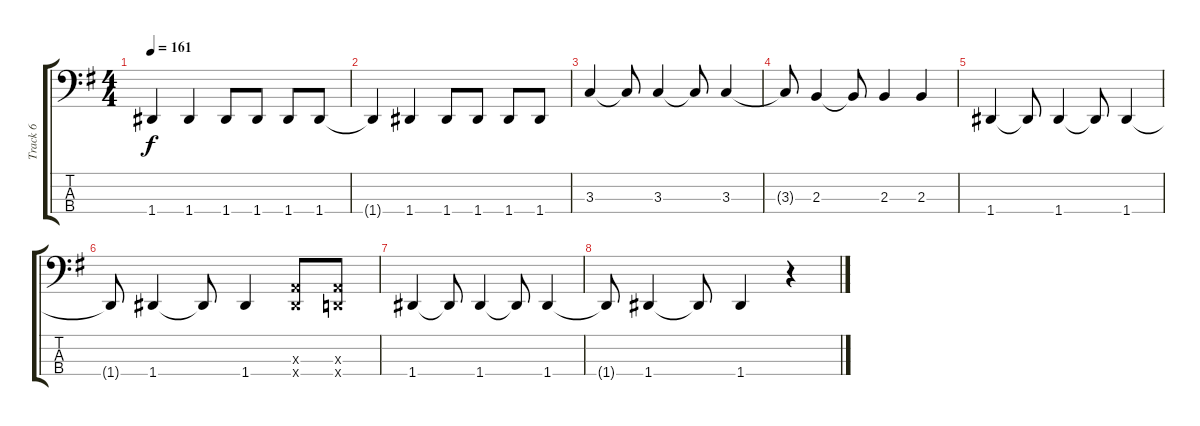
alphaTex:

\track ("Track 6" "Track 6") {instrument electricbasspick}
\staff {score tabs}
\tuning (G2 D2 A1 D1) {hide}
\ts (4 4)
\tempo 161
\clef f4
\ks g
1.4.4{dy f} 1.4.4 1.4.8 1.4.8 1.4.8 1.4.8 |
1.4{t}.4 1.4.4 1.4.8 1.4.8 1.4.8 1.4.8 |
3.3.4 3.3{t}.8 3.3.4 3.3{t}.8 3.3.4 |
3.3{t}.8 2.3.4 2.3{t}.8 2.3.4 2.3.4 |
1.4.4 1.4{t}.8 1.4.4 1.4{t}.8 1.4.4 |
1.4{t}.8 1.4.4 1.4{t}.8 1.4.4 (0.3{x} 1.4{x}).8 (0.3{x} 0.4{x}).8 |
1.4.4 1.4{t}.8 1.4.4 1.4{t}.8 1.4.4 |
1.4{t}.8 1.4.4 1.4{t}.8 1.4.4 r.4
